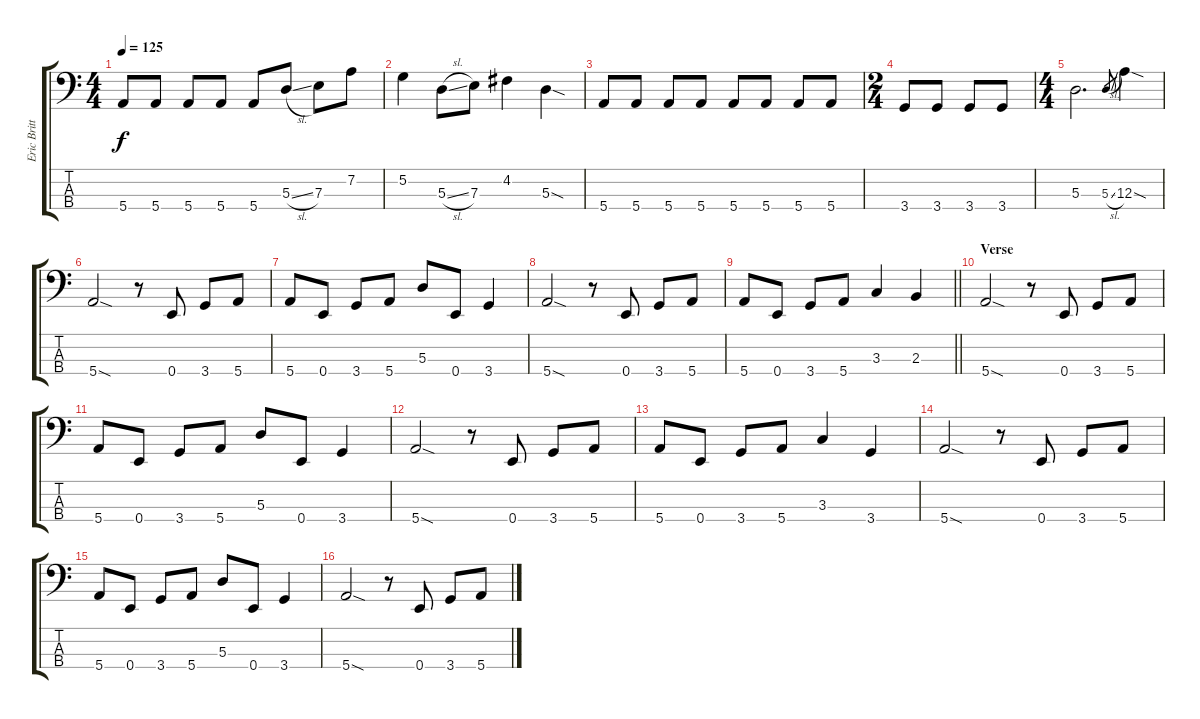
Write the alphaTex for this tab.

\track ("Eric Brittingham - Bass" "Eric Britt") {instrument electricbasspick}
\staff {score tabs}
\tuning (G2 D2 A1 E1) {hide}
\ts (4 4)
\tempo 125
\clef f4
\ks c
5.4.8{dy f} 5.4.8 5.4.8 5.4.8 5.4.8 5.3{sl}.8 7.3.8 7.2.8 |
5.2.4 5.3{sl}.8 7.3.8 4.2.4 5.3{sod}.4 |
5.4.8 5.4.8 5.4.8 5.4.8 5.4.8 5.4.8 5.4.8 5.4.8 |
\ts (2 4)
3.4.8 3.4.8 3.4.8 3.4.8 |
\ts (4 4)
5.3.2{d} 5.3{sl}.8{gr} 12.3{sod}.4 |
5.4{sod}.2 r.8 0.4.8 3.4.8 5.4.8 |
5.4.8 0.4.8 3.4.8 5.4.8 5.3.8 0.4.8 3.4.4 |
5.4{sod}.2 r.8 0.4.8 3.4.8 5.4.8 |
\barLineRight lightlight
5.4.8 0.4.8 3.4.8 5.4.8 3.3.4 2.3.4 |
\section ("" "Verse")
5.4{sod}.2 r.8 0.4.8 3.4.8 5.4.8 |
5.4.8 0.4.8 3.4.8 5.4.8 5.3.8 0.4.8 3.4.4 |
5.4{sod}.2 r.8 0.4.8 3.4.8 5.4.8 |
5.4.8 0.4.8 3.4.8 5.4.8 3.3.4 3.4.4 |
5.4{sod}.2 r.8 0.4.8 3.4.8 5.4.8 |
5.4.8 0.4.8 3.4.8 5.4.8 5.3.8 0.4.8 3.4.4 |
5.4{sod}.2 r.8 0.4.8 3.4.8 5.4.8
